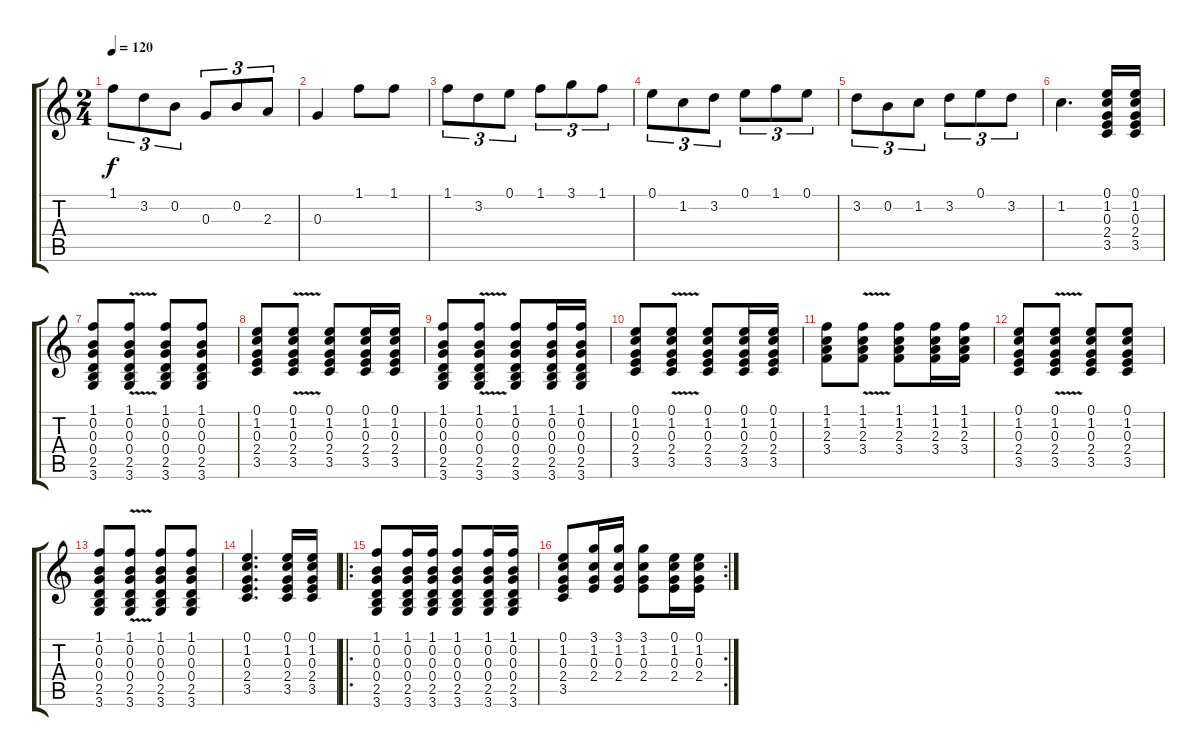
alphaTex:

\track "" {instrument acousticguitarsteel}
\staff {score tabs}
\tuning (E4 B3 G3 D3 A2 E2) {hide}
\ts (2 4)
\tempo 120
\clef g2
\ks c
1.1.8{tu (3 2) dy f} 3.2.8{tu (3 2)} 0.2.8{tu (3 2)} 0.3.8{tu (3 2)} 0.2.8{tu (3 2)} 2.3.8{tu (3 2)} |
0.3.4 1.1.8 1.1.8 |
1.1.8{tu (3 2)} 3.2.8{tu (3 2)} 0.1.8{tu (3 2)} 1.1.8{tu (3 2)} 3.1.8{tu (3 2)} 1.1.8{tu (3 2)} |
0.1.8{tu (3 2)} 1.2.8{tu (3 2)} 3.2.8{tu (3 2)} 0.1.8{tu (3 2)} 1.1.8{tu (3 2)} 0.1.8{tu (3 2)} |
3.2.8{tu (3 2)} 0.2.8{tu (3 2)} 1.2.8{tu (3 2)} 3.2.8{tu (3 2)} 0.1.8{tu (3 2)} 3.2.8{tu (3 2)} |
1.2.4{d} (0.1 1.2 0.3 2.4 3.5).16 (0.1 1.2 0.3 2.4 3.5).16 |
(1.1 0.2 0.3 0.4 2.5 3.6).8 (1.1{v} 0.2{v} 0.3{v} 0.4{v} 2.5{v} 3.6{v}).8 (1.1 0.2 0.3 0.4 2.5 3.6).8 (1.1 0.2 0.3 0.4 2.5 3.6).8 |
(0.1 1.2 0.3 2.4 3.5).8 (0.1{v} 1.2{v} 0.3{v} 2.4{v} 3.5{v}).8 (0.1 1.2 0.3 2.4 3.5).8 (0.1 1.2 0.3 2.4 3.5).16 (0.1 1.2 0.3 2.4 3.5).16 |
(1.1 0.2 0.3 0.4 2.5 3.6).8 (1.1{v} 0.2{v} 0.3{v} 0.4{v} 2.5{v} 3.6{v}).8 (1.1 0.2 0.3 0.4 2.5 3.6).8 (1.1 0.2 0.3 0.4 2.5 3.6).16 (1.1 0.2 0.3 0.4 2.5 3.6).16 |
(0.1 1.2 0.3 2.4 3.5).8 (0.1{v} 1.2{v} 0.3{v} 2.4{v} 3.5{v}).8 (0.1 1.2 0.3 2.4 3.5).8 (0.1 1.2 0.3 2.4 3.5).16 (0.1 1.2 0.3 2.4 3.5).16 |
(1.1 1.2 2.3 3.4).8 (1.1{v} 1.2{v} 2.3{v} 3.4{v}).8 (1.1 1.2 2.3 3.4).8 (1.1 1.2 2.3 3.4).16 (1.1 1.2 2.3 3.4).16 |
(0.1 1.2 0.3 2.4 3.5).8 (0.1{v} 1.2{v} 0.3{v} 2.4{v} 3.5{v}).8 (0.1 1.2 0.3 2.4 3.5).8 (0.1 1.2 0.3 2.4 3.5).8 |
(1.1 0.2 0.3 0.4 2.5 3.6).8 (1.1{v} 0.2{v} 0.3{v} 0.4{v} 2.5{v} 3.6{v}).8 (1.1 0.2 0.3 0.4 2.5 3.6).8 (1.1 0.2 0.3 0.4 2.5 3.6).8 |
(0.1 1.2 0.3 2.4 3.5).4{d} (0.1 1.2 0.3 2.4 3.5).16 (0.1 1.2 0.3 2.4 3.5).16 |
\ro
(1.1 0.2 0.3 0.4 2.5 3.6).8 (1.1 0.2 0.3 0.4 2.5 3.6).16 (1.1 0.2 0.3 0.4 2.5 3.6).16 (1.1 0.2 0.3 0.4 2.5 3.6).8 (1.1 0.2 0.3 0.4 2.5 3.6).16 (1.1 0.2 0.3 0.4 2.5 3.6).16 |
\rc 2
(0.1 1.2 0.3 2.4 3.5).8 (3.1 1.2 0.3 2.4).16 (3.1 1.2 0.3 2.4).16 (3.1 1.2 0.3 2.4).8 (0.1 1.2 0.3 2.4).16 (0.1 1.2 0.3 2.4).16
